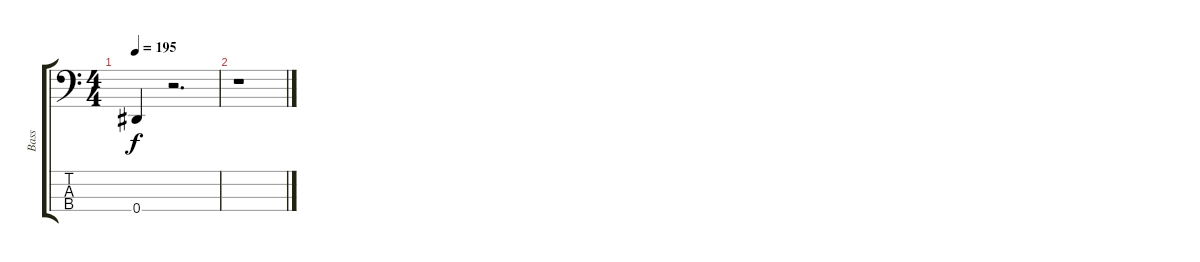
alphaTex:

\track ("Bass" "Bass") {instrument electricbassfinger}
\staff {score tabs}
\tuning (Gb2 Db2 Ab1 Eb1) {hide}
\ts (4 4)
\tempo 195
\clef f4
\ks c
0.4.4{dy f} r.2{d} |
r.1
